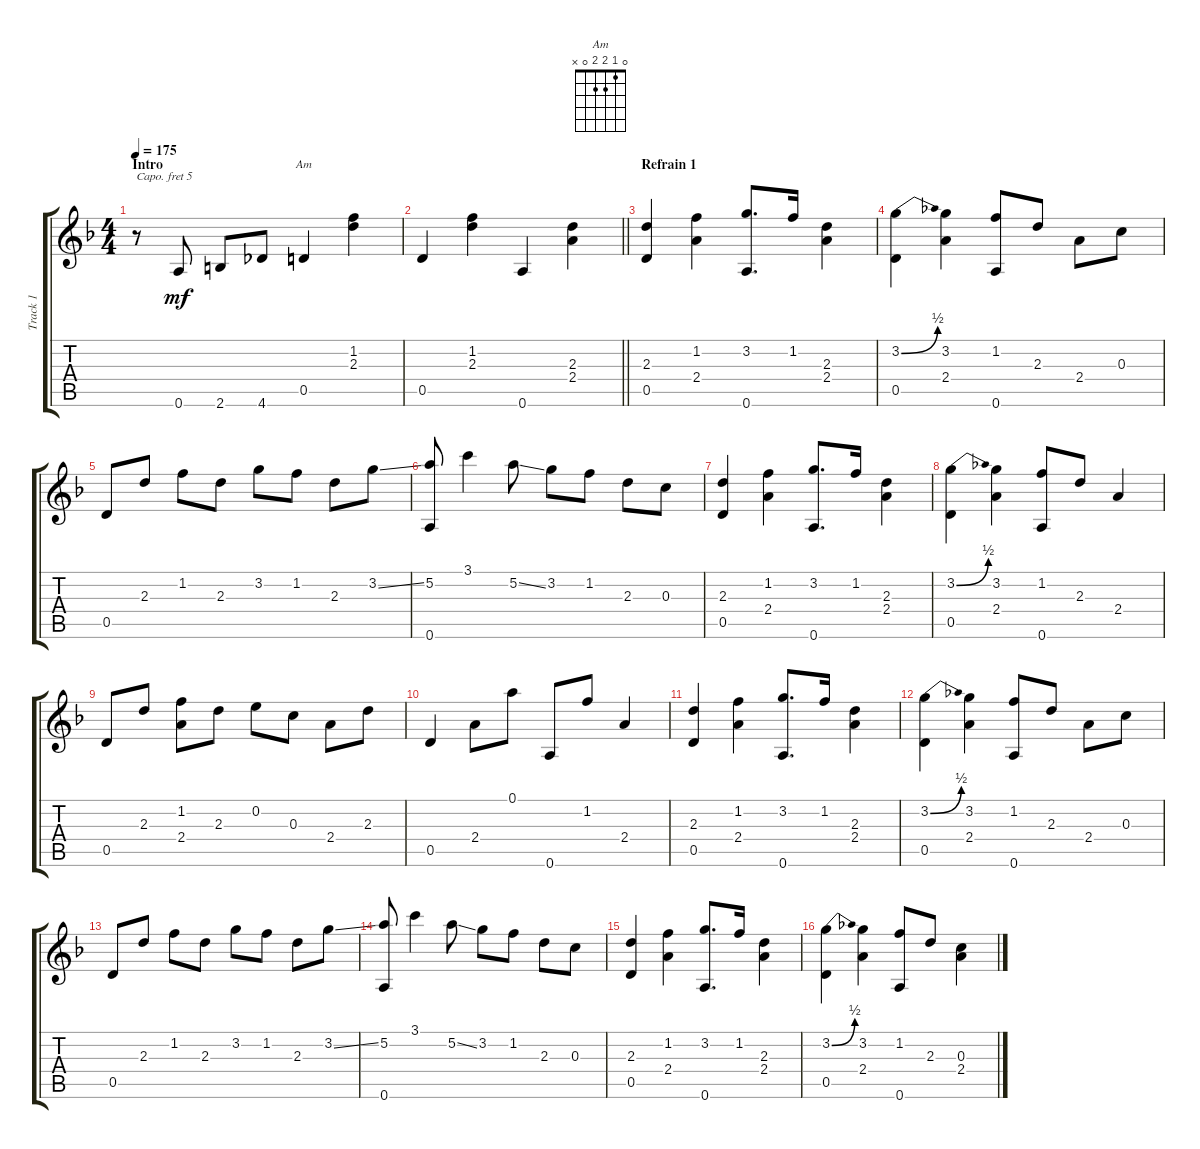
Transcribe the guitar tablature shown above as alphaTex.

\track ("Track 1" "Track 1") {instrument acousticguitarsteel}
\staff {score tabs}
\capo 5
\tuning (E4 B3 G3 D3 A2 E2) {hide}
\chord ("Am" 0 1 2 2 0 x)
\ts (4 4)
\section ("" "Intro")
\tempo 175
\clef g2
\ks dminor
r.8{dy mf instrument acousticguitarsteel} 0.6.8 2.6.8 4.6.8 0.5.4{ch "Am"} (1.2 2.3).4 |
\barLineRight lightlight
0.5.4 (1.2 2.3).4 0.6.4 (2.3 2.4).4 |
\section ("" "Refrain 1")
(2.3 0.5).4 (1.2 2.4).4 (3.2 0.6).8{d} 1.2.16 (2.3 2.4).4 |
(3.2{be (bend 0 0 60 2)} 0.5).4 (3.2 2.4).4 (1.2 0.6).8 2.3.8 2.4.8 0.3.8 |
0.5.8 2.3.8 1.2.8 2.3.8 3.2.8 1.2.8 2.3.8 3.2{ss}.8 |
(5.2 0.6).8 3.1.4 5.2{ss}.8 3.2.8 1.2.8 2.3.8 0.3.8 |
(2.3 0.5).4 (1.2 2.4).4 (3.2 0.6).8{d} 1.2.16 (2.3 2.4).4 |
(3.2{be (bend 0 0 60 2)} 0.5).4 (3.2 2.4).4 (1.2 0.6).8 2.3.8 2.4.4 |
0.5.8 2.3.8 (1.2 2.4).8 2.3.8 0.2.8 0.3.8 2.4.8 2.3.8 |
0.5.4 2.4.8 0.1.8 0.6.8 1.2.8 2.4.4 |
(2.3 0.5).4 (1.2 2.4).4 (3.2 0.6).8{d} 1.2.16 (2.3 2.4).4 |
(3.2{be (bend 0 0 60 2)} 0.5).4 (3.2 2.4).4 (1.2 0.6).8 2.3.8 2.4.8 0.3.8 |
0.5.8 2.3.8 1.2.8 2.3.8 3.2.8 1.2.8 2.3.8 3.2{ss}.8 |
(5.2 0.6).8 3.1.4 5.2{ss}.8 3.2.8 1.2.8 2.3.8 0.3.8 |
(2.3 0.5).4 (1.2 2.4).4 (3.2 0.6).8{d} 1.2.16 (2.3 2.4).4 |
(3.2{be (bend 0 0 60 2)} 0.5).4 (3.2 2.4).4 (1.2 0.6).8 2.3.8 (0.3 2.4).4
